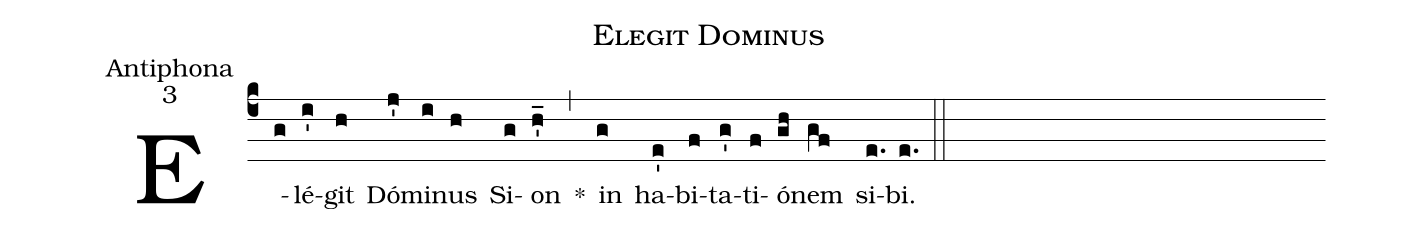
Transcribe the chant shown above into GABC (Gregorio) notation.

name:Elegit Dominus;
office-part:Antiphona;
mode:3;
%%
(c4) E(g)lé(i')git(h) Dó(j')mi(i)nus(h) Si(g)on(h'_) *(,) in(g) ha(e')bi(f)ta(g')ti(f)ó(gh)nem(gf) si(e.)bi.(e.) (::)
